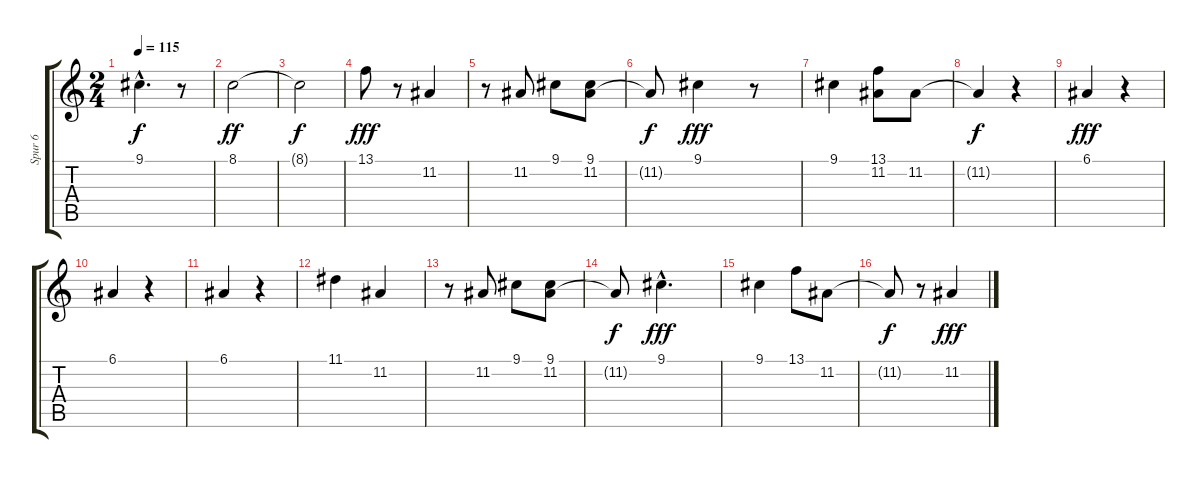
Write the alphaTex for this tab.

\track ("Spur 6" "Spur 6") {instrument lead5charang}
\staff {score tabs}
\tuning (E4 B3 G3 D3 A2 E2) {hide}
\ts (2 4)
\tempo 115
\clef g2
\ks c
9.1{hac t}.4{d dy f} r.8 |
8.1.2{dy ff} |
8.1{t}.2{dy f} |
13.1.8{dy fff} r.8 11.2.4 |
r.8 11.2.8 9.1.8 (9.1 11.2).8 |
11.2{t}.8{dy f} 9.1.4{dy fff} r.8 |
9.1.4 (13.1 11.2).8 11.2.8 |
11.2{t}.4{dy f} r.4 |
6.1.4{dy fff} r.4 |
6.1.4 r.4 |
6.1.4 r.4 |
11.1.4 11.2.4 |
r.8 11.2.8 9.1.8 (9.1 11.2).8 |
11.2{t}.8{dy f} 9.1{hac}.4{d dy fff} |
9.1.4 13.1.8 11.2.8 |
11.2{t}.8{dy f} r.8 11.2.4{dy fff}
